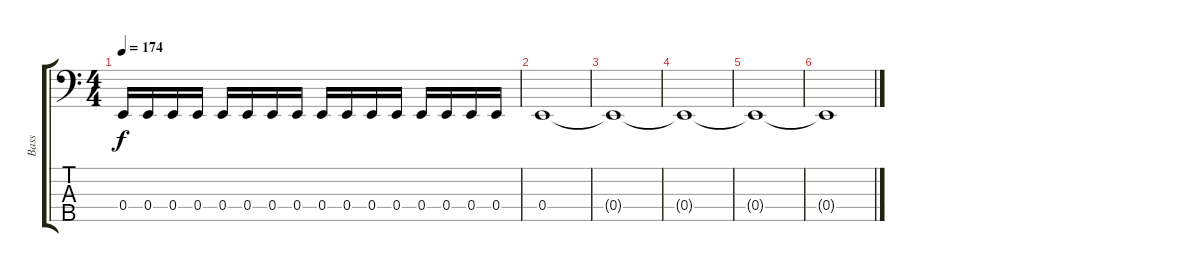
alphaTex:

\track ("Bass" "Bass") {instrument electricbassfinger}
\staff {score tabs}
\tuning (G2 D2 A1 E1 B0) {hide}
\ts (4 4)
\tempo 174
\clef f4
\ks c
0.4.16{dy f} 0.4.16 0.4.16 0.4.16 0.4.16 0.4.16 0.4.16 0.4.16 0.4.16 0.4.16 0.4.16 0.4.16 0.4.16 0.4.16 0.4.16 0.4.16 |
0.4.1{volume 0} |
0.4{t}.1 |
0.4{t}.1 |
0.4{t}.1 |
0.4{t}.1
